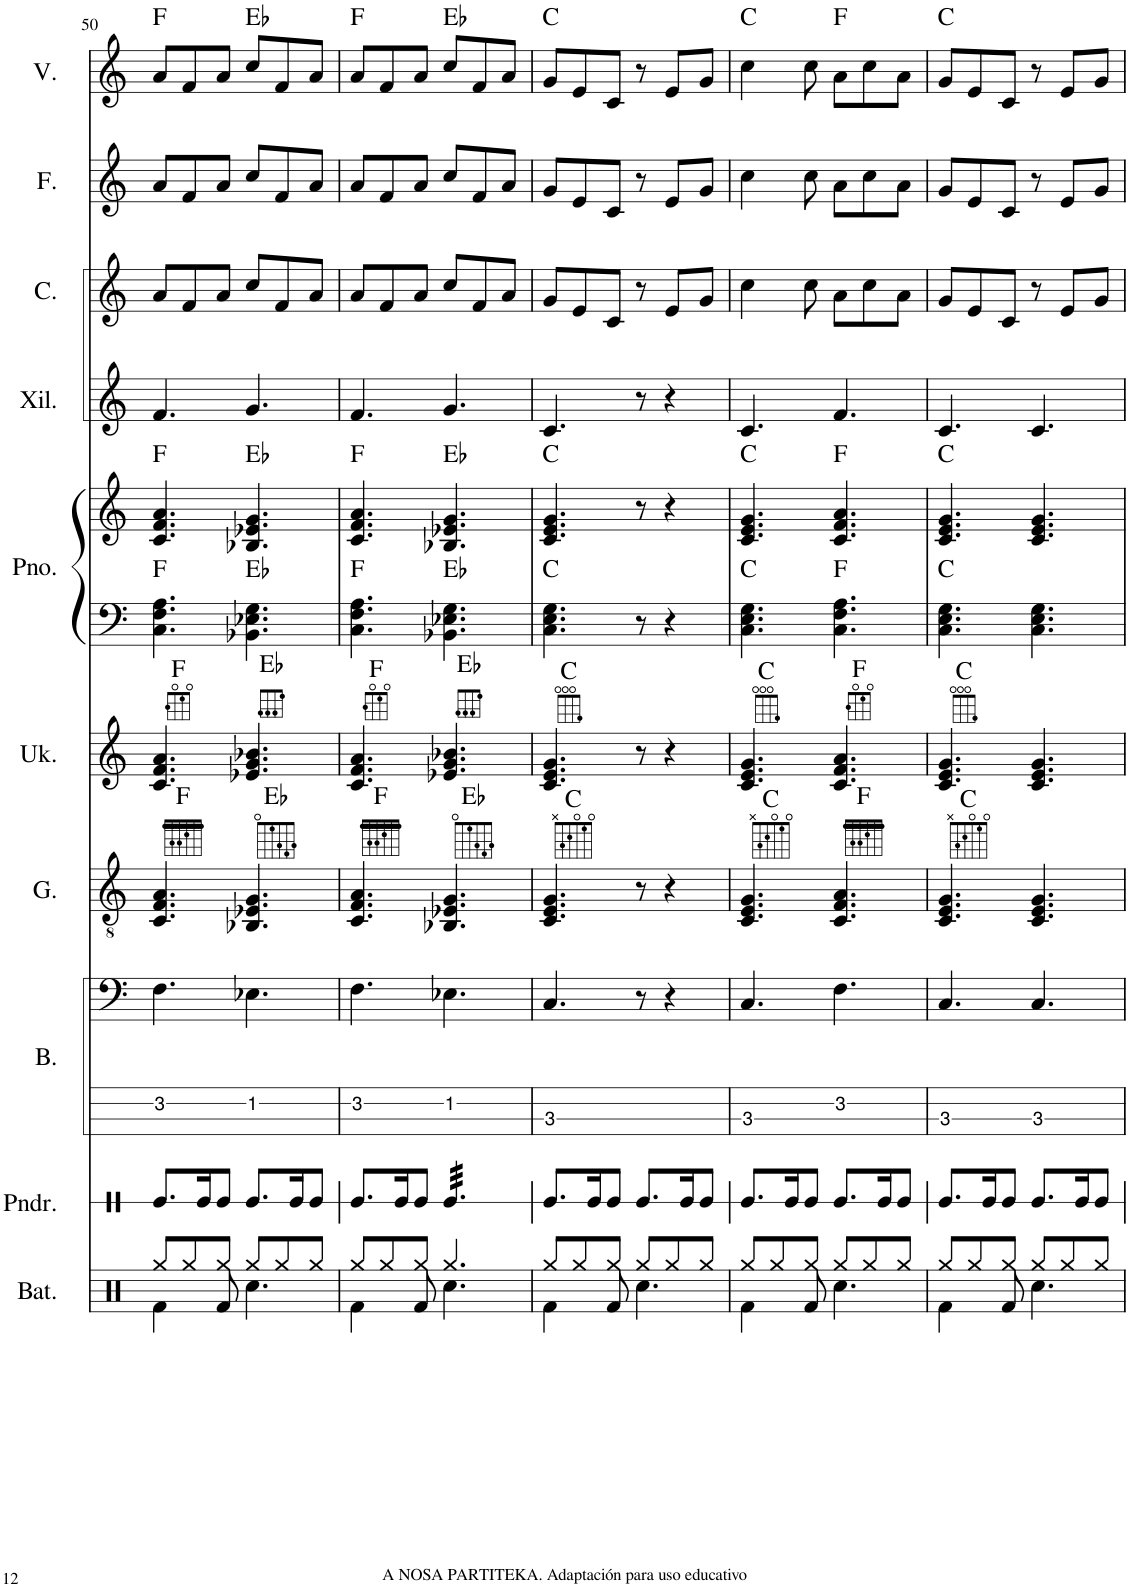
**kern	**kern	**kern	**kern	**kern	**harte	**kern	**harte	**kern	**kern	**harte	**kern	**kern	**kern	**kern	**harte
*part10	*part9	*part8	*part8	*part7	*part7	*part6	*part6	*part5	*part5	*part5	*part4	*part3	*part2	*part1	*part1
*staff12	*staff11	*staff10	*staff9	*staff8	*	*staff7	*	*staff6	*staff5	*	*staff4	*staff3	*staff2	*staff1	*
*I"Batería	*I"Pandeireta	*I"Baixo	*	*I"Guitarra	*	*I"Ukelele	*	*I"Piano	*	*	*I"Xilófono	*I"Carillón	*I"Frauta	*I"Voz	*
*I'Bat.	*I'Pndr.	*I'B.	*	*I'G.	*	*I'Uk.	*	*I'Pno.	*	*	*I'Xil.	*I'C.	*I'F.	*I'V.	*
!!LO:PB:g=z
*clefX	*clefX	*	*clefF4	*clefGv2	*	*clefG2	*	*clefF4	*clefG2	*	*clefG2	*clefG2	*clefG2	*clefG2	*
*	*	*Trd7c12	*Trd7c12	*	*	*	*	*	*	*	*Trd-7c-12	*Trd-14c-24	*	*	*
*k[]	*k[]	*k[]	*k[]	*k[]	*	*k[]	*	*k[]	*k[]	*	*k[]	*k[]	*k[]	*k[]	*
*M6/8	*M6/8	*M6/8	*M6/8	*M6/8	*	*M6/8	*	*M6/8	*M6/8	*	*M6/8	*M6/8	*M6/8	*M6/8	*
=50	=50	=50	=50	=50	=50	=50	=50	=50	=50	=50	=50	=50	=50	=50	=50
*^	*	*	*	*	*	*	*	*	*	*	*	*	*	*	*
8Rgg/L	4Rf\	8.Re/L	4.F	4.F\	4.C/ 4.F/ 4.A/	F:maj	4.c/ 4.f/ 4.a/	F:maj	4.C\ 4.F\ 4.A\	4.c/ 4.f/ 4.a/	F:maj F:maj	4.f/	8a/L	8a/L	8a/L	F:maj
8Rgg/	.	.	.	.	.	.	.	.	.	.	.	.	8f/	8f/	8f/	.
.	.	16Re/K	.	.	.	.	.	.	.	.	.	.	.	.	.	.
8Rgg/J	8Rf/	8Re/J	.	.	.	.	.	.	.	.	.	.	8a/J	8a/J	8a/J	.
8Rgg/L	4.Rcc\	8.Re/L	4.E-X	4.E-X\	4.BB-X/ 4.E-X/ 4.G/	Eb:maj	4.e-X/ 4.g/ 4.b-X/	Eb:maj	4.BB-X\ 4.E-X\ 4.G\	4.B-X/ 4.e-X/ 4.g/	Eb:maj Eb:maj	4.g/	8cc/L	8cc/L	8cc/L	Eb:maj
8Rgg/	.	.	.	.	.	.	.	.	.	.	.	.	8f/	8f/	8f/	.
.	.	16Re/K	.	.	.	.	.	.	.	.	.	.	.	.	.	.
8Rgg/J	.	8Re/J	.	.	.	.	.	.	.	.	.	.	8a/J	8a/J	8a/J	.
=51	=51	=51	=51	=51	=51	=51	=51	=51	=51	=51	=51	=51	=51	=51	=51	=51
8Rgg/L	4Rf\	8.Re/L	4.F	4.F\	4.C/ 4.F/ 4.A/	F:maj	4.c/ 4.f/ 4.a/	F:maj	4.C\ 4.F\ 4.A\	4.c/ 4.f/ 4.a/	F:maj F:maj	4.f/	8a/L	8a/L	8a/L	F:maj
8Rgg/	.	.	.	.	.	.	.	.	.	.	.	.	8f/	8f/	8f/	.
.	.	16Re/K	.	.	.	.	.	.	.	.	.	.	.	.	.	.
8Rgg/J	8Rf/	8Re/J	.	.	.	.	.	.	.	.	.	.	8a/J	8a/J	8a/J	.
*	*	*tremolo	*	*	*	*	*	*	*	*	*	*	*	*	*	*
4.Rgg/	4.Rcc\	32Re/LLL	4.E-X	4.E-X\	4.BB-X/ 4.E-X/ 4.G/	Eb:maj	4.e-X/ 4.g/ 4.b-X/	Eb:maj	4.BB-X\ 4.E-X\ 4.G\	4.B-X/ 4.e-X/ 4.g/	Eb:maj Eb:maj	4.g/	8cc/L	8cc/L	8cc/L	Eb:maj
.	.	32Re/	.	.	.	.	.	.	.	.	.	.	.	.	.	.
.	.	32Re/	.	.	.	.	.	.	.	.	.	.	.	.	.	.
.	.	32Re/	.	.	.	.	.	.	.	.	.	.	.	.	.	.
.	.	32Re/	.	.	.	.	.	.	.	.	.	.	8f/	8f/	8f/	.
.	.	32Re/	.	.	.	.	.	.	.	.	.	.	.	.	.	.
.	.	32Re/	.	.	.	.	.	.	.	.	.	.	.	.	.	.
.	.	32Re/	.	.	.	.	.	.	.	.	.	.	.	.	.	.
.	.	32Re/	.	.	.	.	.	.	.	.	.	.	8a/J	8a/J	8a/J	.
.	.	32Re/	.	.	.	.	.	.	.	.	.	.	.	.	.	.
.	.	32Re/	.	.	.	.	.	.	.	.	.	.	.	.	.	.
.	.	32Re/JJJ	.	.	.	.	.	.	.	.	.	.	.	.	.	.
*	*	*Xtremolo	*	*	*	*	*	*	*	*	*	*	*	*	*	*
=52	=52	=52	=52	=52	=52	=52	=52	=52	=52	=52	=52	=52	=52	=52	=52	=52
8Rgg/L	4Rf\	8.Re/L	4.C	4.C/	4.C/ 4.E/ 4.G/	C:maj	4.c/ 4.e/ 4.g/	C:maj	4.C\ 4.E\ 4.G\	4.c/ 4.e/ 4.g/	C:maj C:maj	4.c/	8g/L	8g/L	8g/L	C:maj
8Rgg/	.	.	.	.	.	.	.	.	.	.	.	.	8e/	8e/	8e/	.
.	.	16Re/K	.	.	.	.	.	.	.	.	.	.	.	.	.	.
8Rgg/J	8Rf/	8Re/J	.	.	.	.	.	.	.	.	.	.	8c/J	8c/J	8c/J	.
8Rgg/L	4.Rcc\	8.Re/L	8r	8r	8r	.	8r	.	8r	8r	.	8r	8r	8r	8r	.
8Rgg/	.	.	4r	4r	4r	.	4r	.	4r	4r	.	4r	8e/L	8e/L	8e/L	.
.	.	16Re/K	.	.	.	.	.	.	.	.	.	.	.	.	.	.
8Rgg/J	.	8Re/J	.	.	.	.	.	.	.	.	.	.	8g/J	8g/J	8g/J	.
=53	=53	=53	=53	=53	=53	=53	=53	=53	=53	=53	=53	=53	=53	=53	=53	=53
8Rgg/L	4Rf\	8.Re/L	4.C	4.C/	4.C/ 4.E/ 4.G/	C:maj	4.c/ 4.e/ 4.g/	C:maj	4.C\ 4.E\ 4.G\	4.c/ 4.e/ 4.g/	C:maj C:maj	4.c/	4cc\	4cc\	4cc\	C:maj
8Rgg/	.	.	.	.	.	.	.	.	.	.	.	.	.	.	.	.
.	.	16Re/K	.	.	.	.	.	.	.	.	.	.	.	.	.	.
8Rgg/J	8Rf/	8Re/J	.	.	.	.	.	.	.	.	.	.	8cc\	8cc\	8cc\	.
8Rgg/L	4.Rcc\	8.Re/L	4.F	4.F\	4.C/ 4.F/ 4.A/	F:maj	4.c/ 4.f/ 4.a/	F:maj	4.C\ 4.F\ 4.A\	4.c/ 4.f/ 4.a/	F:maj F:maj	4.f/	8a\L	8a\L	8a\L	F:maj
8Rgg/	.	.	.	.	.	.	.	.	.	.	.	.	8cc\	8cc\	8cc\	.
.	.	16Re/K	.	.	.	.	.	.	.	.	.	.	.	.	.	.
8Rgg/J	.	8Re/J	.	.	.	.	.	.	.	.	.	.	8a\J	8a\J	8a\J	.
=54	=54	=54	=54	=54	=54	=54	=54	=54	=54	=54	=54	=54	=54	=54	=54	=54
8Rgg/L	4Rf\	8.Re/L	4.C	4.C/	4.C/ 4.E/ 4.G/	C:maj	4.c/ 4.e/ 4.g/	C:maj	4.C\ 4.E\ 4.G\	4.c/ 4.e/ 4.g/	C:maj C:maj	4.c/	8g/L	8g/L	8g/L	C:maj
8Rgg/	.	.	.	.	.	.	.	.	.	.	.	.	8e/	8e/	8e/	.
.	.	16Re/K	.	.	.	.	.	.	.	.	.	.	.	.	.	.
8Rgg/J	8Rf/	8Re/J	.	.	.	.	.	.	.	.	.	.	8c/J	8c/J	8c/J	.
8Rgg/L	4.Rcc\	8.Re/L	4.C	4.C/	4.C/ 4.E/ 4.G/	.	4.c/ 4.e/ 4.g/	.	4.C\ 4.E\ 4.G\	4.c/ 4.e/ 4.g/	.	4.c/	8r	8r	8r	.
8Rgg/	.	.	.	.	.	.	.	.	.	.	.	.	8e/L	8e/L	8e/L	.
.	.	16Re/K	.	.	.	.	.	.	.	.	.	.	.	.	.	.
8Rgg/J	.	8Re/J	.	.	.	.	.	.	.	.	.	.	8g/J	8g/J	8g/J	.
*v	*v	*	*	*	*	*	*	*	*	*	*	*	*	*	*	*
=	=	=	=	=	=	=	=	=	=	=	=	=	=	=	=
*-	*-	*-	*-	*-	*-	*-	*-	*-	*-	*-	*-	*-	*-	*-	*-
